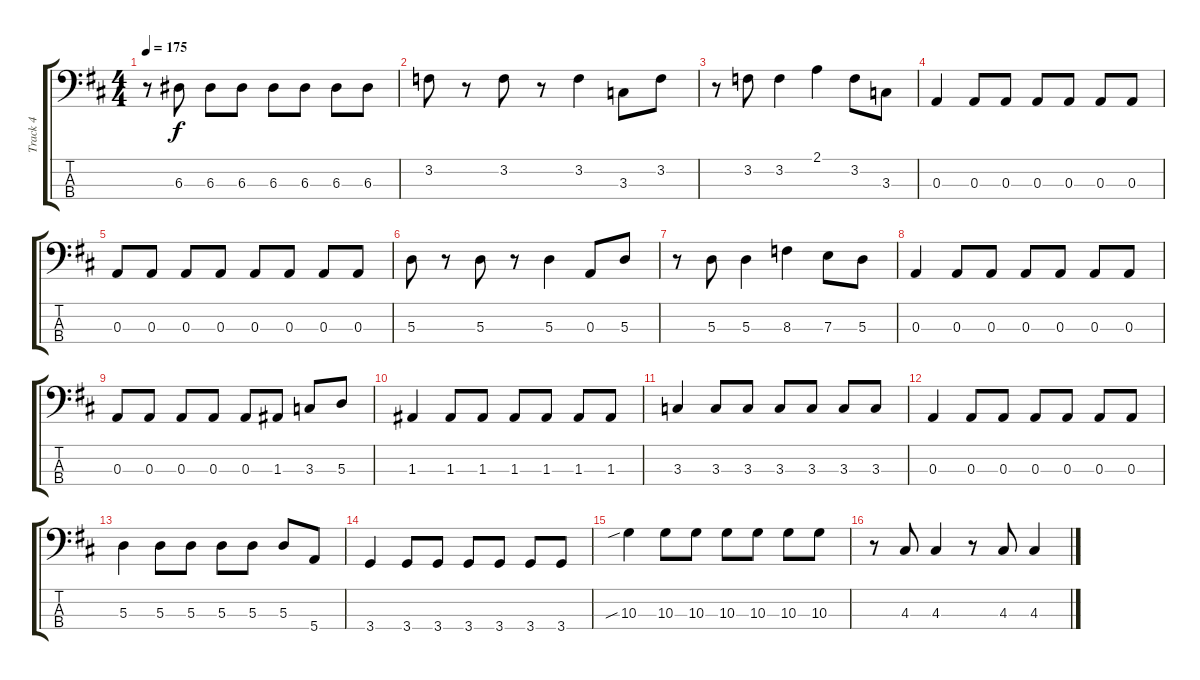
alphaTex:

\track ("Track 4" "Track 4") {instrument electricbassfinger}
\staff {score tabs}
\tuning (G2 D2 A1 E1) {hide}
\ts (4 4)
\tempo 175
\clef f4
\ks d
r.8{dy f} 6.3.8 6.3.8 6.3.8 6.3.8 6.3.8 6.3.8 6.3.8 |
3.2.8 r.8 3.2.8 r.8 3.2.4 3.3.8 3.2.8 |
r.8 3.2.8 3.2.4 2.1.4 3.2.8 3.3.8 |
0.3.4 0.3.8 0.3.8 0.3.8 0.3.8 0.3.8 0.3.8 |
0.3.8 0.3.8 0.3.8 0.3.8 0.3.8 0.3.8 0.3.8 0.3.8 |
5.3.8 r.8 5.3.8 r.8 5.3.4 0.3.8 5.3.8 |
r.8 5.3.8 5.3.4 8.3.4 7.3.8 5.3.8 |
0.3.4 0.3.8 0.3.8 0.3.8 0.3.8 0.3.8 0.3.8 |
0.3.8 0.3.8 0.3.8 0.3.8 0.3.8 1.3.8 3.3.8 5.3.8 |
1.3.4 1.3.8 1.3.8 1.3.8 1.3.8 1.3.8 1.3.8 |
3.3.4 3.3.8 3.3.8 3.3.8 3.3.8 3.3.8 3.3.8 |
0.3.4 0.3.8 0.3.8 0.3.8 0.3.8 0.3.8 0.3.8 |
5.3.4 5.3.8 5.3.8 5.3.8 5.3.8 5.3.8 5.4.8 |
3.4.4 3.4.8 3.4.8 3.4.8 3.4.8 3.4.8 3.4.8 |
10.3{sib}.4 10.3.8 10.3.8 10.3.8 10.3.8 10.3.8 10.3.8 |
r.8 4.3.8 4.3.4 r.8 4.3.8 4.3.4
